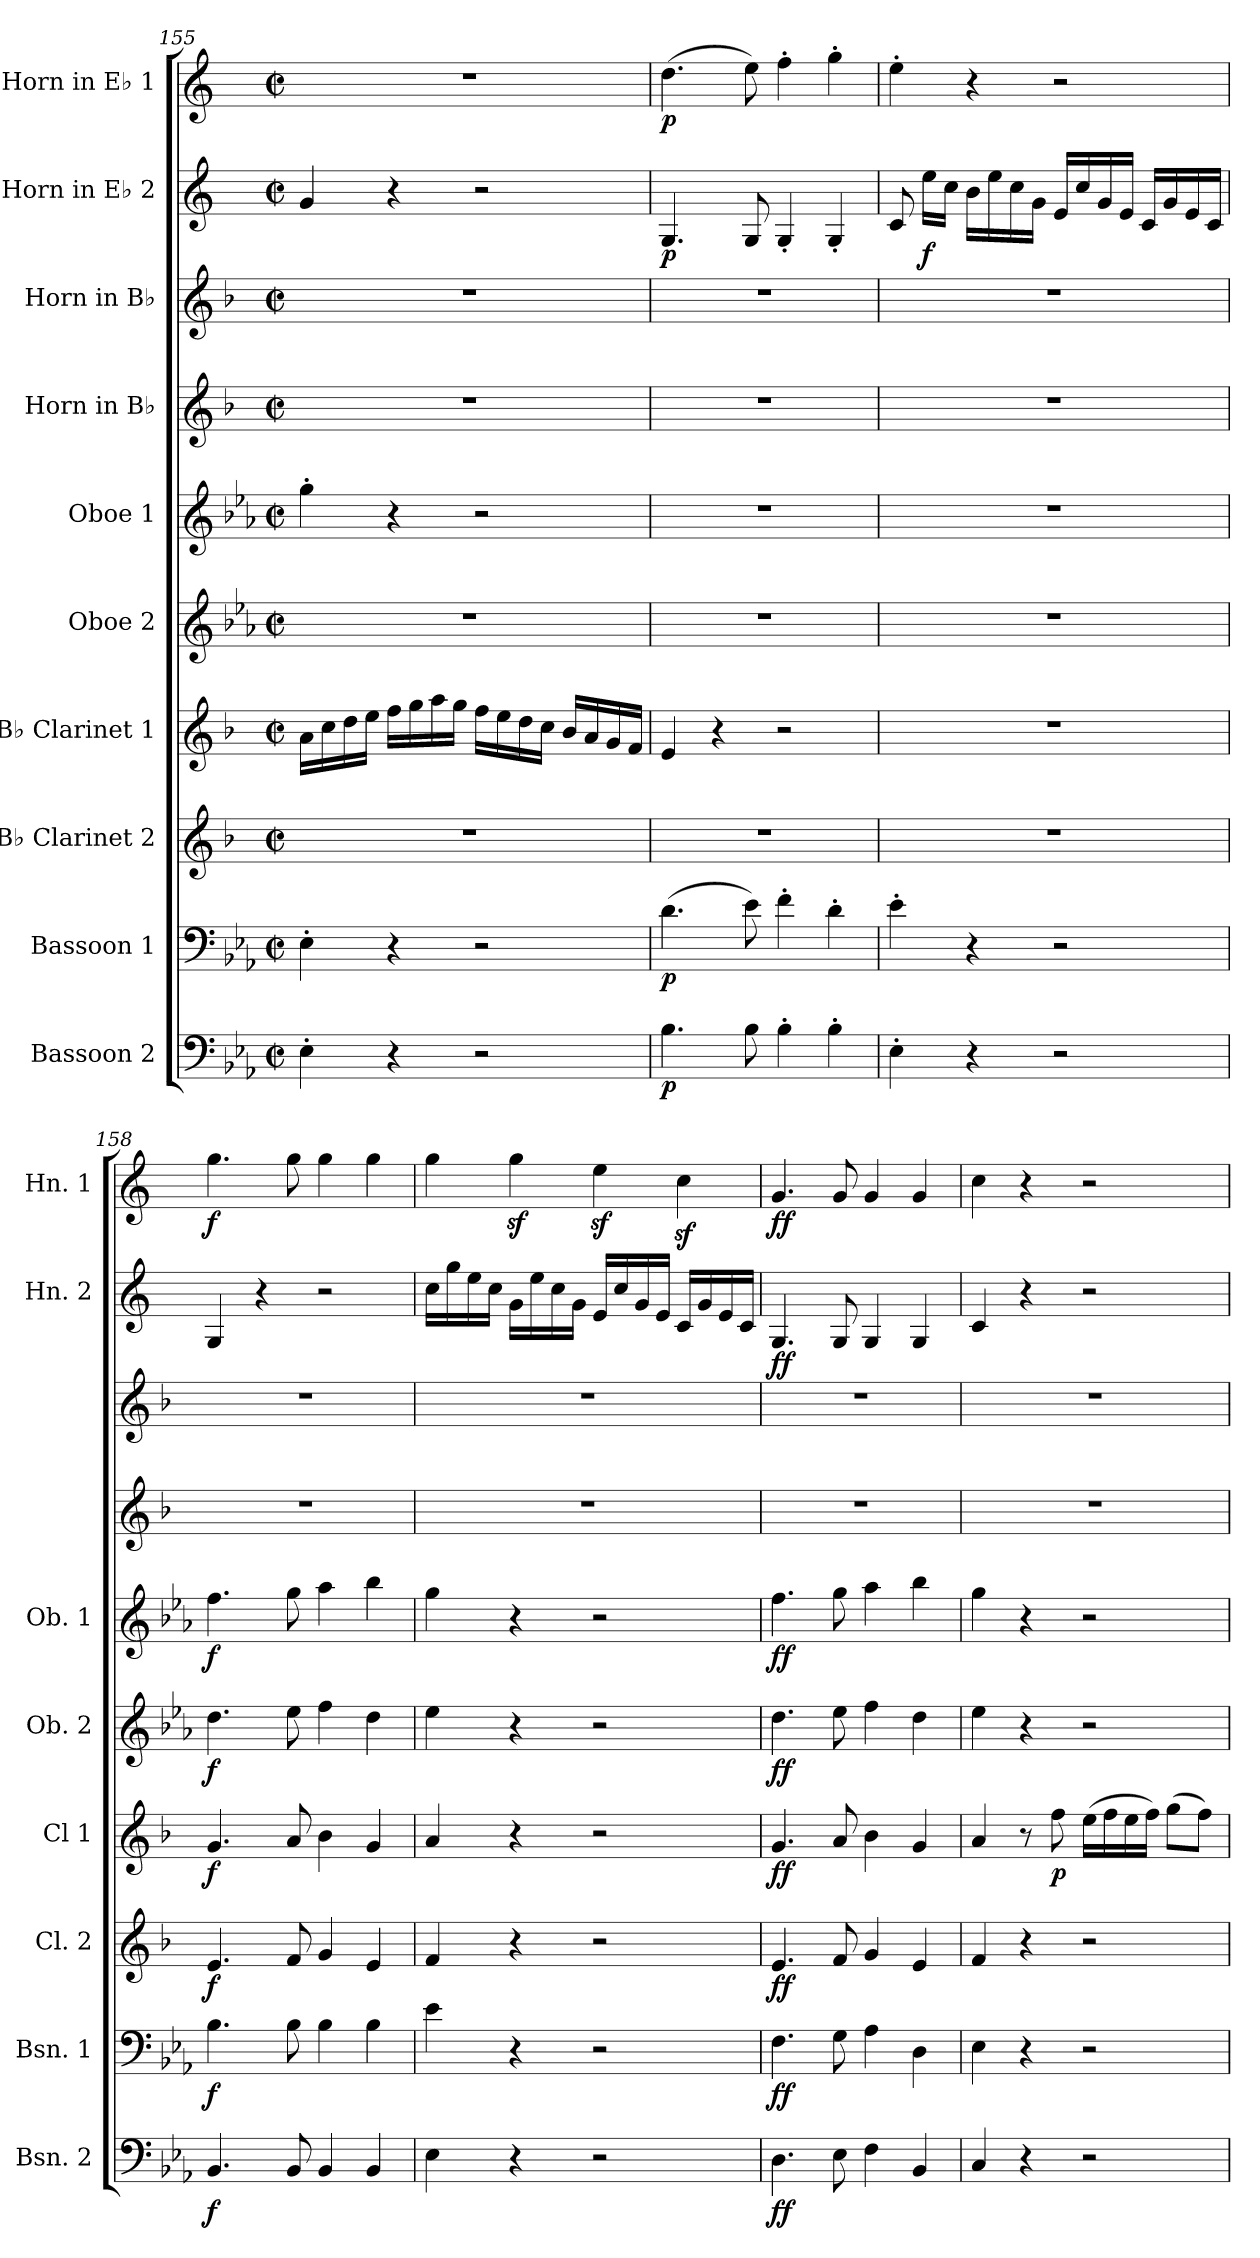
**kern	**dynam	**kern	**dynam	**kern	**dynam	**kern	**dynam	**kern	**dynam	**kern	**dynam	**kern	**kern	**kern	**dynam	**kern	**dynam
*part10	*part10	*part9	*part9	*part8	*part8	*part7	*part7	*part6	*part6	*part5	*part5	*part4	*part3	*part2	*part2	*part1	*part1
*staff10	*staff10	*staff9	*staff9	*staff8	*staff8	*staff7	*staff7	*staff6	*staff6	*staff5	*staff5	*staff4	*staff3	*staff2	*staff2	*staff1	*staff1
*I"Bassoon 2	*	*I"Bassoon 1	*	*I"B♭ Clarinet 2	*	*I"B♭ Clarinet 1	*	*I"Oboe 2	*	*I"Oboe 1	*	*I"Horn in B♭	*I"Horn in B♭	*I"Horn in E♭ 2	*	*I"Horn in E♭ 1	*
*I'Bsn. 2	*	*I'Bsn. 1	*	*I'Cl. 2	*	*I'Cl 1	*	*I'Ob. 2	*	*I'Ob. 1	*	*	*	*I'Hn. 2	*	*I'Hn. 1	*
*clefF4	*	*clefF4	*	*clefG2	*	*clefG2	*	*clefG2	*	*clefG2	*	*clefG2	*clefG2	*clefG2	*	*clefG2	*
*	*	*	*	*ITrd1c2	*	*ITrd1c2	*	*	*	*	*	*ITrd1c2	*ITrd1c2	*ITrd5c9	*	*ITrd5c9	*
*k[b-e-a-]	*	*k[b-e-a-]	*	*k[b-e-a-]	*	*k[b-e-a-]	*	*k[b-e-a-]	*	*k[b-e-a-]	*	*k[b-e-a-]	*k[b-e-a-]	*k[b-e-a-]	*	*k[b-e-a-]	*
*M2/2	*	*M2/2	*	*M2/2	*	*M2/2	*	*M2/2	*	*M2/2	*	*M2/2	*M2/2	*M2/2	*	*M2/2	*
*met(c|)	*	*met(c|)	*	*met(c|)	*	*met(c|)	*	*met(c|)	*	*met(c|)	*	*met(c|)	*met(c|)	*met(c|)	*	*met(c|)	*
=155	=155	=155	=155	=155	=155	=155	=155	=155	=155	=155	=155	=155	=155	=155	=155	=155	=155
4E-'\	.	4E-'\	.	1r	.	16g\LL	.	1r	.	4gg'\	.	1r	1r	4B-/	.	1r	.
.	.	.	.	.	.	16b-\	.	.	.	.	.	.	.	.	.	.	.
.	.	.	.	.	.	16cc\	.	.	.	.	.	.	.	.	.	.	.
.	.	.	.	.	.	16dd\JJ	.	.	.	.	.	.	.	.	.	.	.
4r	.	4r	.	.	.	16ee-\LL	.	.	.	4r	.	.	.	4r	.	.	.
.	.	.	.	.	.	16ff\	.	.	.	.	.	.	.	.	.	.	.
.	.	.	.	.	.	16gg\	.	.	.	.	.	.	.	.	.	.	.
.	.	.	.	.	.	16ff\JJ	.	.	.	.	.	.	.	.	.	.	.
2r	.	2r	.	.	.	16ee-\LL	.	.	.	2r	.	.	.	2r	.	.	.
.	.	.	.	.	.	16dd\	.	.	.	.	.	.	.	.	.	.	.
.	.	.	.	.	.	16cc\	.	.	.	.	.	.	.	.	.	.	.
.	.	.	.	.	.	16b-\JJ	.	.	.	.	.	.	.	.	.	.	.
.	.	.	.	.	.	16a-/LL	.	.	.	.	.	.	.	.	.	.	.
.	.	.	.	.	.	16g/	.	.	.	.	.	.	.	.	.	.	.
.	.	.	.	.	.	16f/	.	.	.	.	.	.	.	.	.	.	.
.	.	.	.	.	.	16e-/JJ	.	.	.	.	.	.	.	.	.	.	.
=156	=156	=156	=156	=156	=156	=156	=156	=156	=156	=156	=156	=156	=156	=156	=156	=156	=156
!	!LO:DY:b	!	!LO:DY:b	!	!	!	!	!	!	!	!	!	!	!	!LO:DY:b	!	!LO:DY:b
4.B-\	p	(>4.d\	p	1r	.	4d/	.	1r	.	1r	.	1r	1r	4.BB-/	p	(>4.f\	p
.	.	.	.	.	.	4r	.	.	.	.	.	.	.	.	.	.	.
8B-\	.	8e-\)	.	.	.	.	.	.	.	.	.	.	.	8BB-/	.	8g\)	.
4B-'\	.	4f'\	.	.	.	2r	.	.	.	.	.	.	.	4BB-'/	.	4a-'\	.
4B-'\	.	4d'\	.	.	.	.	.	.	.	.	.	.	.	4BB-'/	.	4b-'\	.
!!LO:PB:g=z
=157	=157	=157	=157	=157	=157	=157	=157	=157	=157	=157	=157	=157	=157	=157	=157	=157	=157
4E-'\	.	4e-'\	.	1r	.	1r	.	1r	.	1r	.	1r	1r	8E-/	.	4g'\	.
!	!	!	!	!	!	!	!	!	!	!	!	!	!	!	!LO:DY:b	!	!
.	.	.	.	.	.	.	.	.	.	.	.	.	.	16g\LL	f	.	.
.	.	.	.	.	.	.	.	.	.	.	.	.	.	16e-\JJ	.	.	.
4r	.	4r	.	.	.	.	.	.	.	.	.	.	.	16d\LL	.	4r	.
.	.	.	.	.	.	.	.	.	.	.	.	.	.	16g\	.	.	.
.	.	.	.	.	.	.	.	.	.	.	.	.	.	16e-\	.	.	.
.	.	.	.	.	.	.	.	.	.	.	.	.	.	16B-\JJ	.	.	.
2r	.	2r	.	.	.	.	.	.	.	.	.	.	.	16G/LL	.	2r	.
.	.	.	.	.	.	.	.	.	.	.	.	.	.	16e-/	.	.	.
.	.	.	.	.	.	.	.	.	.	.	.	.	.	16B-/	.	.	.
.	.	.	.	.	.	.	.	.	.	.	.	.	.	16G/JJ	.	.	.
.	.	.	.	.	.	.	.	.	.	.	.	.	.	16E-/LL	.	.	.
.	.	.	.	.	.	.	.	.	.	.	.	.	.	16B-/	.	.	.
.	.	.	.	.	.	.	.	.	.	.	.	.	.	16G/	.	.	.
.	.	.	.	.	.	.	.	.	.	.	.	.	.	16E-/JJ	.	.	.
=158	=158	=158	=158	=158	=158	=158	=158	=158	=158	=158	=158	=158	=158	=158	=158	=158	=158
!	!LO:DY:b	!	!LO:DY:b	!	!LO:DY:b	!	!LO:DY:b	!	!LO:DY:b	!	!LO:DY:b	!	!	!	!	!	!LO:DY:b
4.BB-/	f	4.B-\	f	4.d/	f	4.f/	f	4.dd\	f	4.ff\	f	1r	1r	4BB-/	.	4.b-\	f
.	.	.	.	.	.	.	.	.	.	.	.	.	.	4r	.	.	.
8BB-/	.	8B-\	.	8e-/	.	8g/	.	8ee-\	.	8gg\	.	.	.	.	.	8b-\	.
4BB-/	.	4B-\	.	4f/	.	4a-\	.	4ff\	.	4aa-\	.	.	.	2r	.	4b-\	.
4BB-/	.	4B-\	.	4d/	.	4f/	.	4dd\	.	4bb-\	.	.	.	.	.	4b-\	.
=159	=159	=159	=159	=159	=159	=159	=159	=159	=159	=159	=159	=159	=159	=159	=159	=159	=159
4E-\	.	4e-\	.	4e-/	.	4g/	.	4ee-\	.	4gg\	.	1r	1r	16e-\LL	.	4b-\	.
.	.	.	.	.	.	.	.	.	.	.	.	.	.	16b-\	.	.	.
.	.	.	.	.	.	.	.	.	.	.	.	.	.	16g\	.	.	.
.	.	.	.	.	.	.	.	.	.	.	.	.	.	16e-\JJ	.	.	.
4r	.	4r	.	4r	.	4r	.	4r	.	4r	.	.	.	16B-\LL	.	4b-z<\	.
.	.	.	.	.	.	.	.	.	.	.	.	.	.	16g\	.	.	.
.	.	.	.	.	.	.	.	.	.	.	.	.	.	16e-\	.	.	.
.	.	.	.	.	.	.	.	.	.	.	.	.	.	16B-\JJ	.	.	.
2r	.	2r	.	2r	.	2r	.	2r	.	2r	.	.	.	16G/LL	.	4gz<\	.
.	.	.	.	.	.	.	.	.	.	.	.	.	.	16e-/	.	.	.
.	.	.	.	.	.	.	.	.	.	.	.	.	.	16B-/	.	.	.
.	.	.	.	.	.	.	.	.	.	.	.	.	.	16G/JJ	.	.	.
.	.	.	.	.	.	.	.	.	.	.	.	.	.	16E-/LL	.	4e-z<\	.
.	.	.	.	.	.	.	.	.	.	.	.	.	.	16B-/	.	.	.
.	.	.	.	.	.	.	.	.	.	.	.	.	.	16G/	.	.	.
.	.	.	.	.	.	.	.	.	.	.	.	.	.	16E-/JJ	.	.	.
=160	=160	=160	=160	=160	=160	=160	=160	=160	=160	=160	=160	=160	=160	=160	=160	=160	=160
!	!LO:DY:b	!	!LO:DY:b	!	!LO:DY:b	!	!LO:DY:b	!	!LO:DY:b	!	!LO:DY:b	!	!	!	!LO:DY:b	!	!LO:DY:b
4.D\	ff	4.F\	ff	4.d/	ff	4.f/	ff	4.dd\	ff	4.ff\	ff	1r	1r	4.BB-/	ff	4.B-/	ff
8E-\	.	8G\	.	8e-/	.	8g/	.	8ee-\	.	8gg\	.	.	.	8BB-/	.	8B-/	.
4F\	.	4A-\	.	4f/	.	4a-\	.	4ff\	.	4aa-\	.	.	.	4BB-/	.	4B-/	.
4BB-/	.	4D\	.	4d/	.	4f/	.	4dd\	.	4bb-\	.	.	.	4BB-/	.	4B-/	.
!!LO:PB:g=z
=161	=161	=161	=161	=161	=161	=161	=161	=161	=161	=161	=161	=161	=161	=161	=161	=161	=161
4C/	.	4E-\	.	4e-/	.	4g/	.	4ee-\	.	4gg\	.	1r	1r	4E-/	.	4e-\	.
4r	.	4r	.	4r	.	8r	.	4r	.	4r	.	.	.	4r	.	4r	.
!	!	!	!	!	!	!	!LO:DY:b	!	!	!	!	!	!	!	!	!	!
.	.	.	.	.	.	8ee-\	p	.	.	.	.	.	.	.	.	.	.
2r	.	2r	.	2r	.	(>16dd\LL	.	2r	.	2r	.	.	.	2r	.	2r	.
.	.	.	.	.	.	16ee-\	.	.	.	.	.	.	.	.	.	.	.
.	.	.	.	.	.	16dd\	.	.	.	.	.	.	.	.	.	.	.
.	.	.	.	.	.	16ee-\JJ)	.	.	.	.	.	.	.	.	.	.	.
.	.	.	.	.	.	(>8ff\L	.	.	.	.	.	.	.	.	.	.	.
.	.	.	.	.	.	8ee-\J)	.	.	.	.	.	.	.	.	.	.	.
=	=	=	=	=	=	=	=	=	=	=	=	=	=	=	=	=	=
*-	*-	*-	*-	*-	*-	*-	*-	*-	*-	*-	*-	*-	*-	*-	*-	*-	*-
